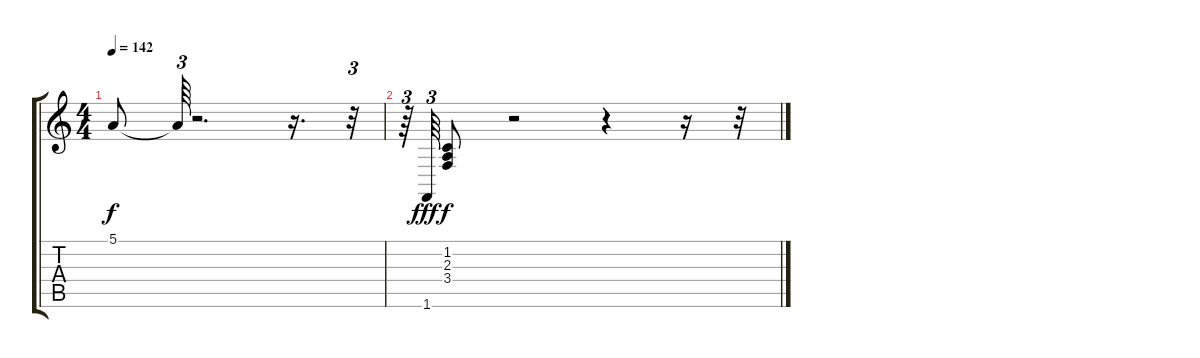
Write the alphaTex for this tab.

\track "" {instrument brightacousticpiano}
\staff {score tabs}
\tuning (E4 B3 G3 D3 A2 E2) {hide}
\ts (4 4)
\tempo 142
\clef g2
\ks c
5.1{t}.8{dy f} 5.1{t}.64{tu (3 2)} r.2{d} r.16{d} r.32{tu (3 2)} |
r.64{tu (3 2)} 1.6.64{tu (3 2) dy fff} (1.2 2.3 3.4).8{dy f} r.2 r.4 r.16 r.32
